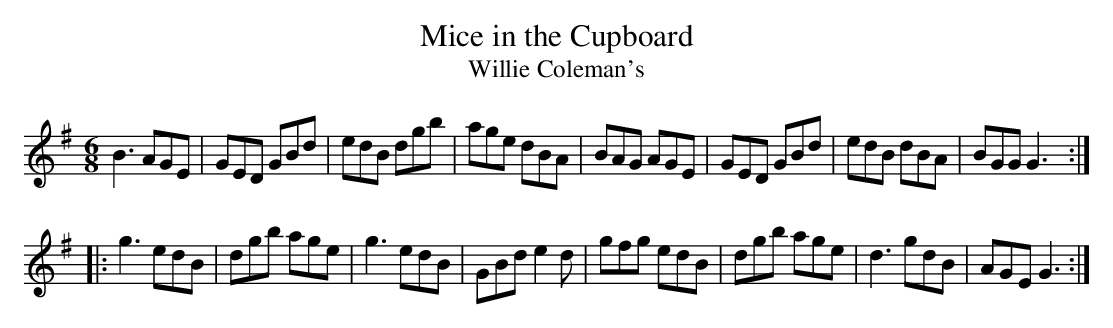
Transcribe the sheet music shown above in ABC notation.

X:1
T:Mice in the Cupboard
T:Willie Coleman's
M:6/8
K:G
B3 AGE|GED GBd|edB dgb|age dBA|BAG AGE|GED GBd|edB dBA|BGG G3:|
|:g3 edB|dgb age|g3 edB|GBd e2d|gfg edB|dgb age|d3 gdB|AGE G3:|
